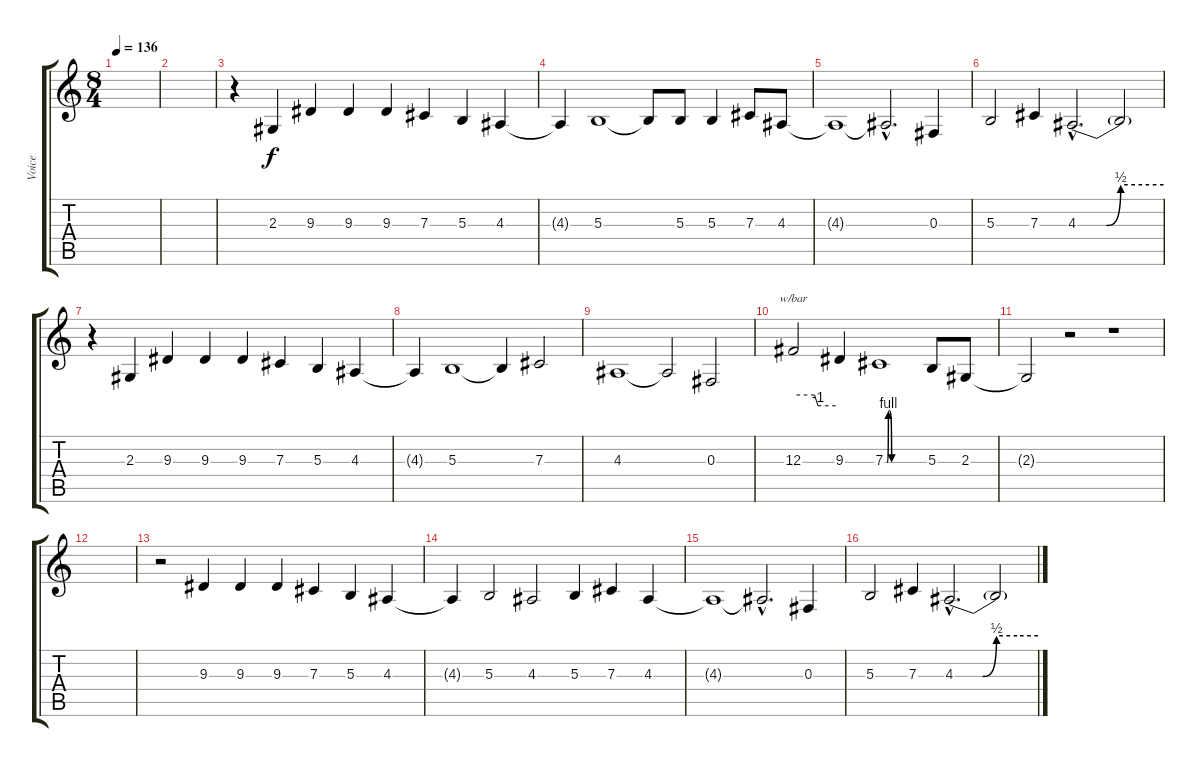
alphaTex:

\track ("Voice" "Voice") {instrument lead8bassandlead}
\staff {score tabs}
\tuning (Eb4 Bb3 Gb3 Db3 Ab2 Eb2) {hide}
\ts (8 4)
\tempo 136
\clef g2
\ks c
|
|
r.4 2.3.4 9.3.4 9.3.4 9.3.4 7.3.4 5.3.4 4.3.4 |
4.3{t}.4 5.3.1 5.3{t}.8 5.3.8 5.3.4 7.3.8 4.3.8 |
4.3{t}.1 4.3{hac t}.2{d} 0.3.4 |
5.3.2 7.3.4 4.3{be (custom 0 0 20 0 30 2 45 2 60 2) hac}.2{d} 4.3{t}.2 |
r.4 2.3.4 9.3.4 9.3.4 9.3.4 7.3.4 5.3.4 4.3.4 |
4.3{t}.4 5.3.1 5.3{t}.4 7.3.2 |
4.3.1 4.3{t}.2 0.3.2 |
12.3.2{tbe (custom default 0 0 30 0 35 -4 60 -4)} 9.3.4 7.3{be (custom 0 0 3 0 5 4 7 4 10 0 21 0 45 0 60 0)}.1 5.3.8 2.3.8 |
2.3{t}.2 r.2 r.1 |
|
r.2 9.3.4 9.3.4 9.3.4 7.3.4 5.3.4 4.3.4 |
4.3{t}.4 5.3.2 4.3.2 5.3.4 7.3.4 4.3.4 |
4.3{t}.1 4.3{hac t}.2{d} 0.3.4 |
5.3.2 7.3.4 4.3{be (custom 0 0 20 0 30 2 45 2 60 2) hac}.2{d} 4.3{t}.2
